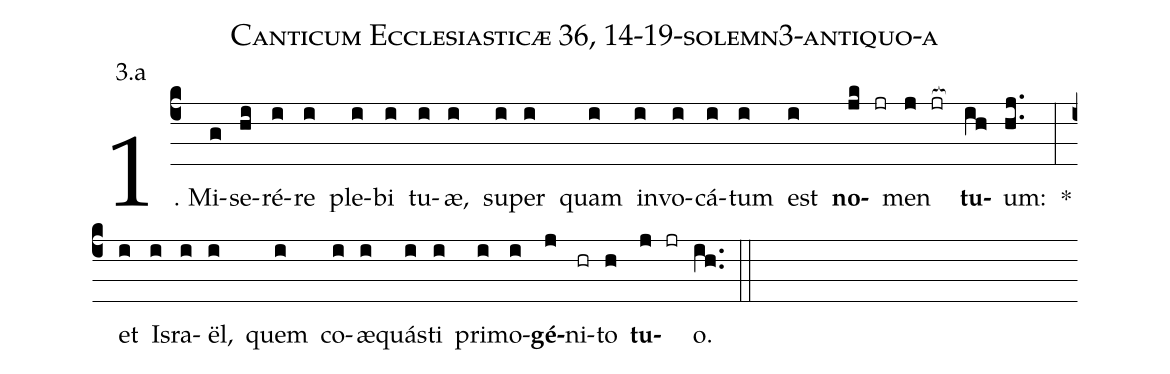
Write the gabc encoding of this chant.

name: Canticum Ecclesiasticæ 36, 14-19-solemn3-antiquo-a;
annotation: 3.a;
%%
(c4)1. Mi(g)se(hi)ré(i)re(i) ple(i)bi(i) tu(i)æ,(i) su(i)per(i) quam(i) in(i)vo(i)cá(i)tum(i) est(i) <b>no</b>(jk jr)men(j jr[ocb:1{]) <b>tu</b>(ih[ocb:0}])um:(hj..) *(:) et(i) Is(i)ra(i)ël,(i) quem(i) co(i)æ(i)quás(i)ti(i) pri(i)mo(i)<b>gé</b>(j)ni(hr)to(h) <b>tu</b>(j jr)o.(ih..) (::)
